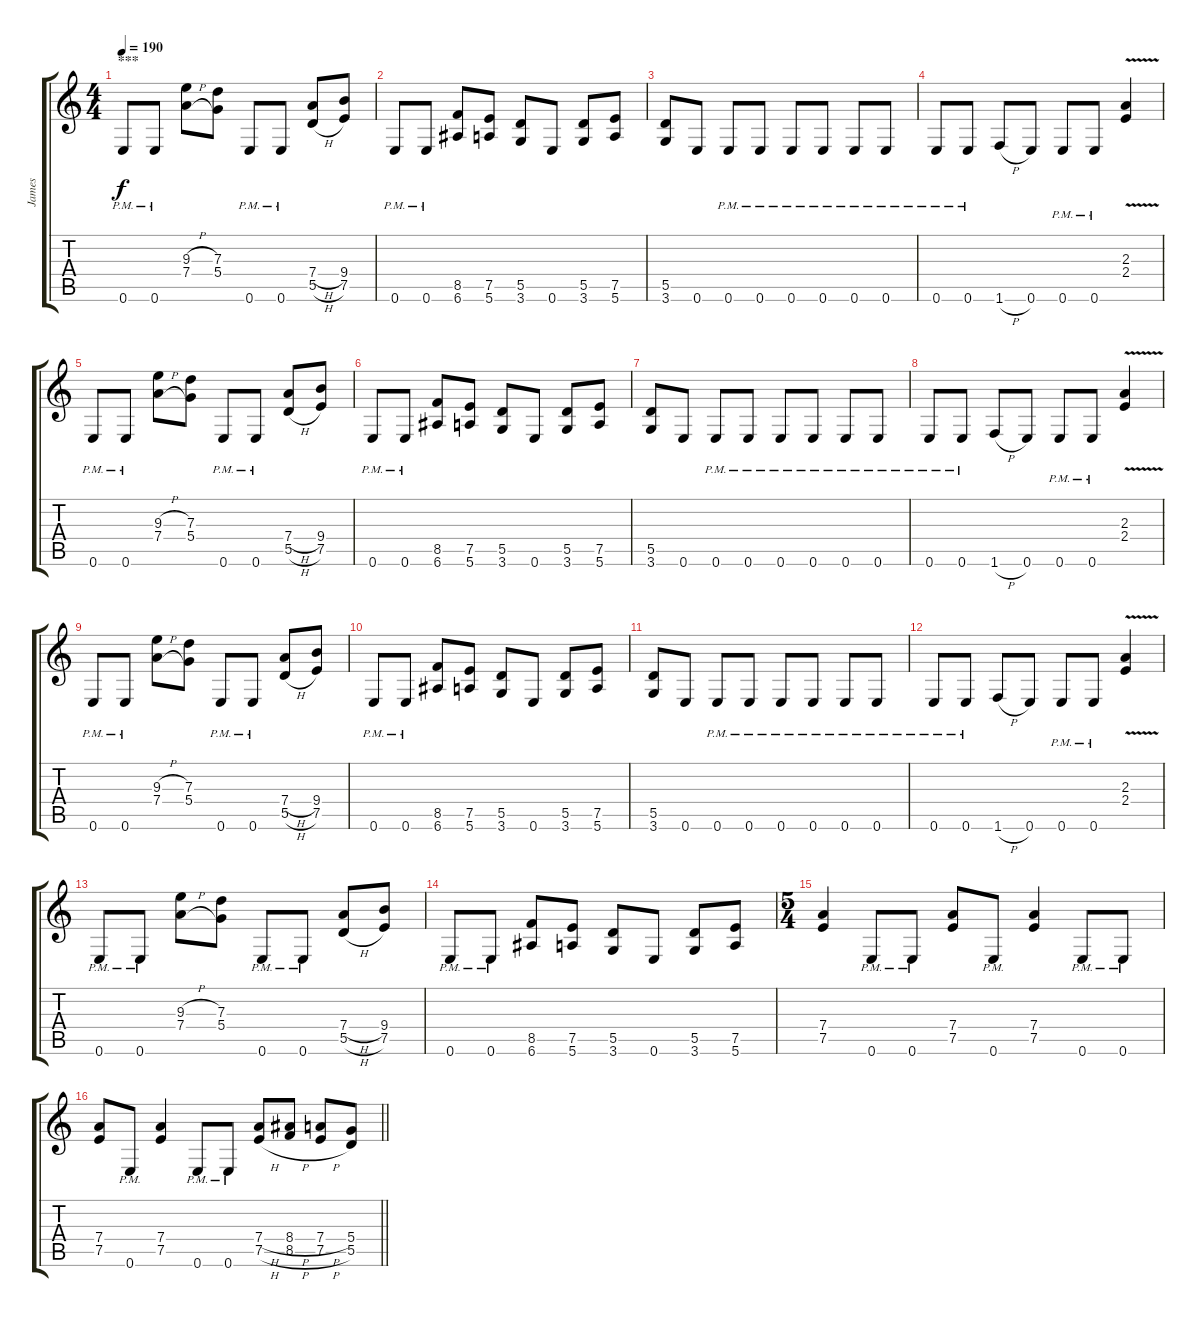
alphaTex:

\track ("James" "James") {instrument distortionguitar}
\staff {score tabs}
\tuning (E4 B3 G3 D3 A2 E2) {hide}
\ts (4 4)
\section ("" "***")
\tempo 190
\clef g2
\ks c
0.6{pm}.8{dy f instrument distortionguitar} 0.6{pm}.8 (9.3{h} 7.4{h}).8 (7.3 5.4).8 0.6{pm}.8 0.6{pm}.8 (7.4{h} 5.5{h}).8 (9.4 7.5).8 |
0.6{pm}.8 0.6{pm}.8 (8.5 6.6).8 (7.5 5.6).8 (5.5 3.6).8 0.6.8 (5.5 3.6).8 (7.5 5.6).8 |
(5.5 3.6).8 0.6.8 0.6{pm}.8 0.6{pm}.8 0.6{pm}.8 0.6{pm}.8 0.6{pm}.8 0.6{pm}.8 |
0.6{pm}.8 0.6{pm}.8 1.6{h}.8 0.6.8 0.6{pm}.8 0.6{pm}.8 (2.3{v} 2.4{v}).4 |
0.6{pm}.8 0.6{pm}.8 (9.3{h} 7.4{h}).8 (7.3 5.4).8 0.6{pm}.8 0.6{pm}.8 (7.4{h} 5.5{h}).8 (9.4 7.5).8 |
0.6{pm}.8 0.6{pm}.8 (8.5 6.6).8 (7.5 5.6).8 (5.5 3.6).8 0.6.8 (5.5 3.6).8 (7.5 5.6).8 |
(5.5 3.6).8 0.6.8 0.6{pm}.8 0.6{pm}.8 0.6{pm}.8 0.6{pm}.8 0.6{pm}.8 0.6{pm}.8 |
0.6{pm}.8 0.6{pm}.8 1.6{h}.8 0.6.8 0.6{pm}.8 0.6{pm}.8 (2.3{v} 2.4{v}).4 |
0.6{pm}.8 0.6{pm}.8 (9.3{h} 7.4{h}).8 (7.3 5.4).8 0.6{pm}.8 0.6{pm}.8 (7.4{h} 5.5{h}).8 (9.4 7.5).8 |
0.6{pm}.8 0.6{pm}.8 (8.5 6.6).8 (7.5 5.6).8 (5.5 3.6).8 0.6.8 (5.5 3.6).8 (7.5 5.6).8 |
(5.5 3.6).8 0.6.8 0.6{pm}.8 0.6{pm}.8 0.6{pm}.8 0.6{pm}.8 0.6{pm}.8 0.6{pm}.8 |
0.6{pm}.8 0.6{pm}.8 1.6{h}.8 0.6.8 0.6{pm}.8 0.6{pm}.8 (2.3{v} 2.4{v}).4 |
0.6{pm}.8 0.6{pm}.8 (9.3{h} 7.4{h}).8 (7.3 5.4).8 0.6{pm}.8 0.6{pm}.8 (7.4{h} 5.5{h}).8 (9.4 7.5).8 |
0.6{pm}.8 0.6{pm}.8 (8.5 6.6).8 (7.5 5.6).8 (5.5 3.6).8 0.6.8 (5.5 3.6).8 (7.5 5.6).8 |
\ts (5 4)
(7.4 7.5).4 0.6{pm}.8 0.6{pm}.8 (7.4 7.5).8 0.6{pm}.8 (7.4 7.5).4 0.6{pm}.8 0.6{pm}.8 |
\barLineRight lightlight
(7.4 7.5).8 0.6{pm}.8 (7.4 7.5).4 0.6{pm}.8 0.6{pm}.8 (7.4{h} 7.5{h}).8 (8.4{h} 8.5{h}).8 (7.4{h} 7.5{h}).8 (5.4 5.5).8
